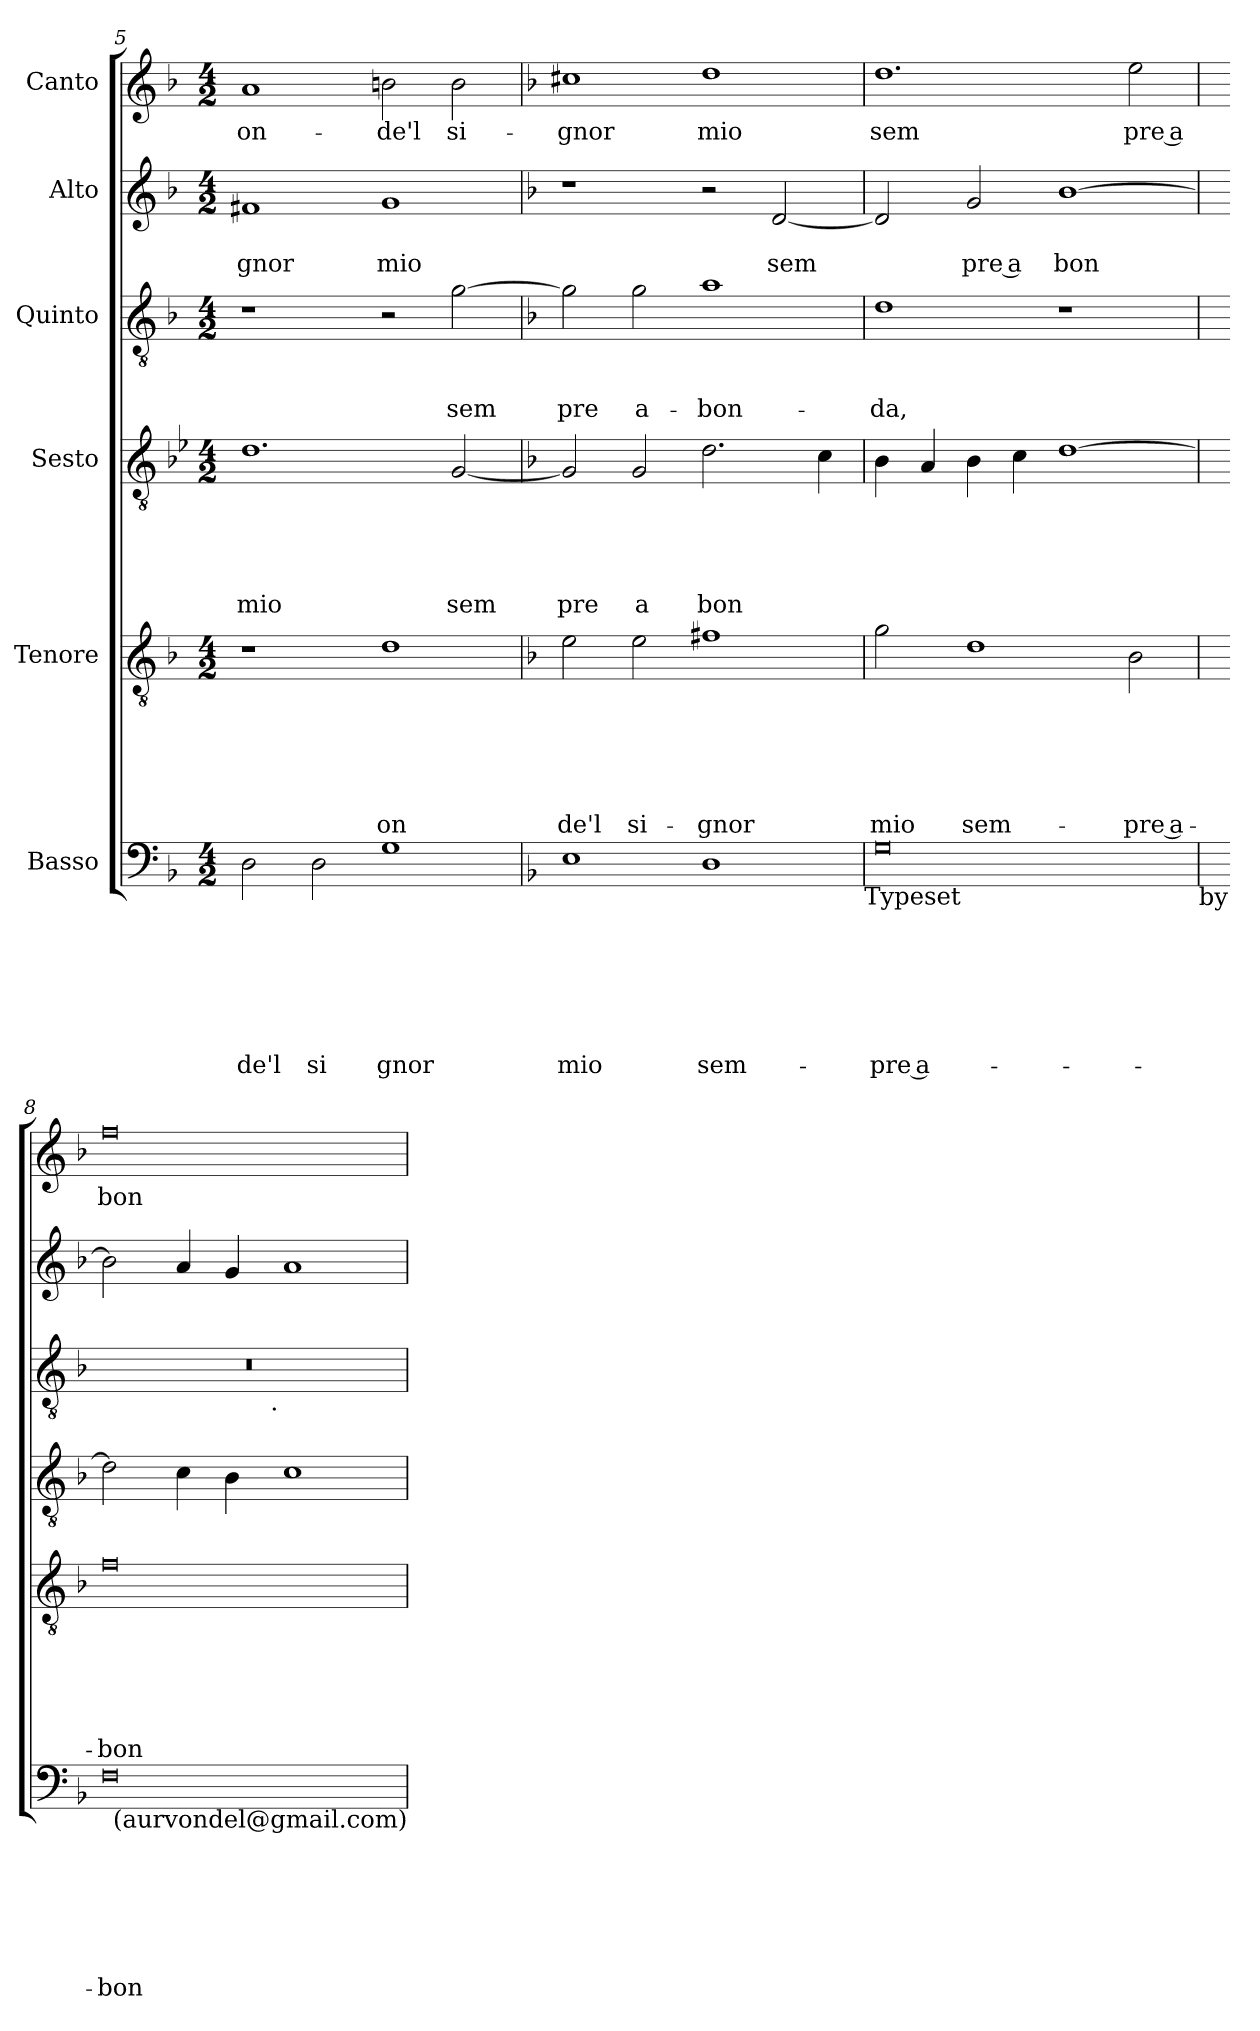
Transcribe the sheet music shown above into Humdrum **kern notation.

**kern	**text	**text	**text	**text	**text	**text	**text	**kern	**text	**text	**text	**text	**text	**text	**kern	**text	**text	**text	**text	**text	**kern	**text	**text	**text	**kern	**text	**text	**kern	**text
*part6	*part6	*part6	*part6	*part6	*part6	*part6	*part6	*part5	*part5	*part5	*part5	*part5	*part5	*part5	*part4	*part4	*part4	*part4	*part4	*part4	*part3	*part3	*part3	*part3	*part2	*part2	*part2	*part1	*part1
*staff6	*staff6	*staff6	*staff6	*staff6	*staff6	*staff6	*staff6	*staff5	*staff5	*staff5	*staff5	*staff5	*staff5	*staff5	*staff4	*staff4	*staff4	*staff4	*staff4	*staff4	*staff3	*staff3	*staff3	*staff3	*staff2	*staff2	*staff2	*staff1	*staff1
*I"Basso	*	*	*	*	*	*	*	*I"Tenore	*	*	*	*	*	*	*I"Sesto	*	*	*	*	*	*I"Quinto	*	*	*	*I"Alto	*	*	*I"Canto	*
*clefF4	*	*	*	*	*	*	*	*clefGv2	*	*	*	*	*	*	*clefGv2	*	*	*	*	*	*clefGv2	*	*	*	*clefG2	*	*	*clefG2	*
*ITrd-3c-5	*	*	*	*	*	*	*	*ITrd-3c-5	*	*	*	*	*	*	*	*	*	*	*	*	*ITrd-3c-5	*	*	*	*ITrd-3c-5	*	*	*ITrd-3c-5	*
*k[b-e-]	*	*	*	*	*	*	*	*k[b-e-]	*	*	*	*	*	*	*k[b-e-]	*	*	*	*	*	*k[b-e-]	*	*	*	*k[b-e-]	*	*	*k[b-e-]	*
*B-:	*	*	*	*	*	*	*	*B-:	*	*	*	*	*	*	*B-:	*	*	*	*	*	*B-:	*	*	*	*B-:	*	*	*B-:	*
*M4/2	*	*	*	*	*	*	*	*M4/2	*	*	*	*	*	*	*M4/2	*	*	*	*	*	*M4/2	*	*	*	*M4/2	*	*	*M4/2	*
=5	=5	=5	=5	=5	=5	=5	=5	=5	=5	=5	=5	=5	=5	=5	=5	=5	=5	=5	=5	=5	=5	=5	=5	=5	=5	=5	=5	=5	=5
!	!	!	!	!	!	!	!LO:LY:b	!	!	!	!	!	!	!	!	!	!	!	!	!LO:LY:b	!	!	!	!	!	!	!LO:LY:b	!	!LO:LY:b
2G\	.	.	.	.	.	.	de'l	1r	.	.	.	.	.	.	1.d	.	.	.	.	mio	1r	.	.	.	1bn	.	-gnor	1dd	on-
!	!	!	!	!	!	!	!LO:LY:b	!	!	!	!	!	!	!	!	!	!	!	!	!	!	!	!	!	!	!	!	!	!
2G\	.	.	.	.	.	.	si	.	.	.	.	.	.	.	.	.	.	.	.	.	.	.	.	.	.	.	.	.	.
!	!	!	!	!	!	!	!LO:LY:b	!	!	!	!	!	!	!LO:LY:b	!	!	!	!	!	!	!	!	!	!	!	!	!LO:LY:b	!	!LO:LY:b
1c	.	.	.	.	.	.	gnor	1g	.	.	.	.	.	on	.	.	.	.	.	.	2r	.	.	.	1cc	.	mio	2een\	-de'l
!	!	!	!	!	!	!	!	!	!	!	!	!	!	!	!	!	!	!	!	!LO:LY:b	!	!	!	!LO:LY:b	!	!	!	!	!LO:LY:b
.	.	.	.	.	.	.	.	.	.	.	.	.	.	.	[<2G/	.	.	.	.	sem	[<2cc\	.	.	sem	.	.	.	2ee\	si-
!!LO:PB:g=z
=6	=6	=6	=6	=6	=6	=6	=6	=6	=6	=6	=6	=6	=6	=6	=6	=6	=6	=6	=6	=6	=6	=6	=6	=6	=6	=6	=6	=6	=6
*	*	*	*	*	*	*	*	*	*	*	*	*	*	*	*k[b-]	*	*	*	*	*	*	*	*	*	*	*	*	*	*
*	*	*	*	*	*	*	*	*	*	*	*	*	*	*	*F:	*	*	*	*	*	*	*	*	*	*	*	*	*	*
!	!	!	!	!	!	!	!LO:LY:b	!	!	!	!	!	!	!LO:LY:b	!	!	!	!	!	!LO:LY:b	!	!	!	!LO:LY:b	!	!	!	!	!LO:LY:b
1A	.	.	.	.	.	.	mio	2a\	.	.	.	.	.	de'l	2G/]	.	.	.	.	pre	2cc\]	.	.	pre	1r	.	.	1ff#X	-gnor
!	!	!	!	!	!	!	!	!	!	!	!	!	!	!LO:LY:b	!	!	!	!	!	!LO:LY:b	!	!	!	!LO:LY:b	!	!	!	!	!
.	.	.	.	.	.	.	.	2a\	.	.	.	.	.	si-	2G/	.	.	.	.	a	2cc\	.	.	a-	.	.	.	.	.
!	!	!	!	!	!	!	!LO:LY:b	!	!	!	!	!	!	!LO:LY:b	!	!	!	!	!	!LO:LY:b	!	!	!	!LO:LY:b	!	!	!	!	!LO:LY:b
1G	.	.	.	.	.	.	sem-	1bn	.	.	.	.	.	-gnor	2.d\	.	.	.	.	bon	1dd	.	.	-bon-	2r	.	.	1gg	mio
!	!	!	!	!	!	!	!	!	!	!	!	!	!	!	!	!	!	!	!	!	!	!	!	!	!	!	!LO:LY:b	!	!
.	.	.	.	.	.	.	.	.	.	.	.	.	.	.	.	.	.	.	.	.	.	.	.	.	[<2g/	.	sem	.	.
.	.	.	.	.	.	.	.	.	.	.	.	.	.	.	4c\	.	.	.	.	.	.	.	.	.	.	.	.	.	.
!LO:TX:b:t=Typeset	!	!	!	!	!	!	!	!	!	!	!	!	!	!	!	!	!	!	!	!	!	!	!	!	!	!	!	!	!
=7	=7	=7	=7	=7	=7	=7	=7	=7	=7	=7	=7	=7	=7	=7	=7	=7	=7	=7	=7	=7	=7	=7	=7	=7	=7	=7	=7	=7	=7
!	!	!	!	!	!	!	!LO:LY:b:rj	!	!	!	!	!	!	!LO:LY:b	!	!	!	!	!	!	!	!	!	!LO:LY:b	!	!	!	!	!LO:LY:b
0c	.	.	.	.	.	.	-pre a-	2cc\	.	.	.	.	.	mio	4B-\	.	.	.	.	.	1g	.	.	-da,	2g/]	.	.	1.gg	sem
.	.	.	.	.	.	.	.	.	.	.	.	.	.	.	4A/	.	.	.	.	.	.	.	.	.	.	.	.	.	.
!	!	!	!	!	!	!	!	!	!	!	!	!	!	!LO:LY:b	!	!	!	!	!	!	!	!	!	!	!	!	!LO:LY:b:rj	!	!
.	.	.	.	.	.	.	.	1g	.	.	.	.	.	sem-	4B-\	.	.	.	.	.	.	.	.	.	2cc/	.	pre a	.	.
.	.	.	.	.	.	.	.	.	.	.	.	.	.	.	4c\	.	.	.	.	.	.	.	.	.	.	.	.	.	.
!	!	!	!	!	!	!	!	!	!	!	!	!	!	!	!	!	!	!	!	!	!	!	!	!	!	!	!LO:LY:b	!	!
.	.	.	.	.	.	.	.	.	.	.	.	.	.	.	[>1d	.	.	.	.	.	1r	.	.	.	[>1ee-	.	bon	.	.
!	!	!	!	!	!	!	!	!	!	!	!	!	!	!LO:LY:b:rj	!	!	!	!	!	!	!	!	!	!	!	!	!	!	!LO:LY:b:rj
.	.	.	.	.	.	.	.	2e-\	.	.	.	.	.	-pre a-	.	.	.	.	.	.	.	.	.	.	.	.	.	2aa\	pre a
!LO:TX:b:t=by	!	!	!	!	!	!	!	!	!	!	!	!	!	!	!	!	!	!	!	!	!	!	!	!	!	!	!	!	!
=8	=8	=8	=8	=8	=8	=8	=8	=8	=8	=8	=8	=8	=8	=8	=8	=8	=8	=8	=8	=8	=8	=8	=8	=8	=8	=8	=8	=8	=8
!	!	!	!	!	!	!	!LO:LY:b	!	!	!	!	!	!	!LO:LY:b	!	!	!	!	!	!	!	!	!	!	!	!	!	!	!LO:LY:b
*	*	*	*	*	*	*	*	*	*	*	*	*	*	*	*	*	*	*	*	*	*^	*	*	*	*	*	*	*	*
0B-	.	.	.	.	.	.	-bon-	0b-	.	.	.	.	.	-bon-	2d\]	.	.	.	.	.	0r	2ryy	.	.	.	2ee-\]	.	.	0bb-	bon
.	.	.	.	.	.	.	.	.	.	.	.	.	.	.	4c\	.	.	.	.	.	.	4...ryy	.	.	.	4dd/	.	.	.	.
.	.	.	.	.	.	.	.	.	.	.	.	.	.	.	4B-\	.	.	.	.	.	.	.	.	.	.	4cc/	.	.	.	.
!	!	!	!	!	!	!	!	!	!	!	!	!	!	!	!	!	!	!	!	!	!	!LO:TX:b:t=.	!	!	!	!	!	!	!	!
.	.	.	.	.	.	.	.	.	.	.	.	.	.	.	.	.	.	.	.	.	.	1ryy	.	.	.	.	.	.	.	.
.	.	.	.	.	.	.	.	.	.	.	.	.	.	.	1c	.	.	.	.	.	.	.	.	.	.	1dd	.	.	.	.
.	.	.	.	.	.	.	.	.	.	.	.	.	.	.	.	.	.	.	.	.	.	32ryy	.	.	.	.	.	.	.	.
!LO:TX:b:t=(aurvondel@gmail.com)	!	!	!	!	!	!	!	!	!	!	!	!	!	!	!	!	!	!	!	!	!	!	!	!	!	!	!	!	!	!
*	*	*	*	*	*	*	*	*	*	*	*	*	*	*	*	*	*	*	*	*	*v	*v	*	*	*	*	*	*	*	*
=	=	=	=	=	=	=	=	=	=	=	=	=	=	=	=	=	=	=	=	=	=	=	=	=	=	=	=	=	=
*-	*-	*-	*-	*-	*-	*-	*-	*-	*-	*-	*-	*-	*-	*-	*-	*-	*-	*-	*-	*-	*-	*-	*-	*-	*-	*-	*-	*-	*-
